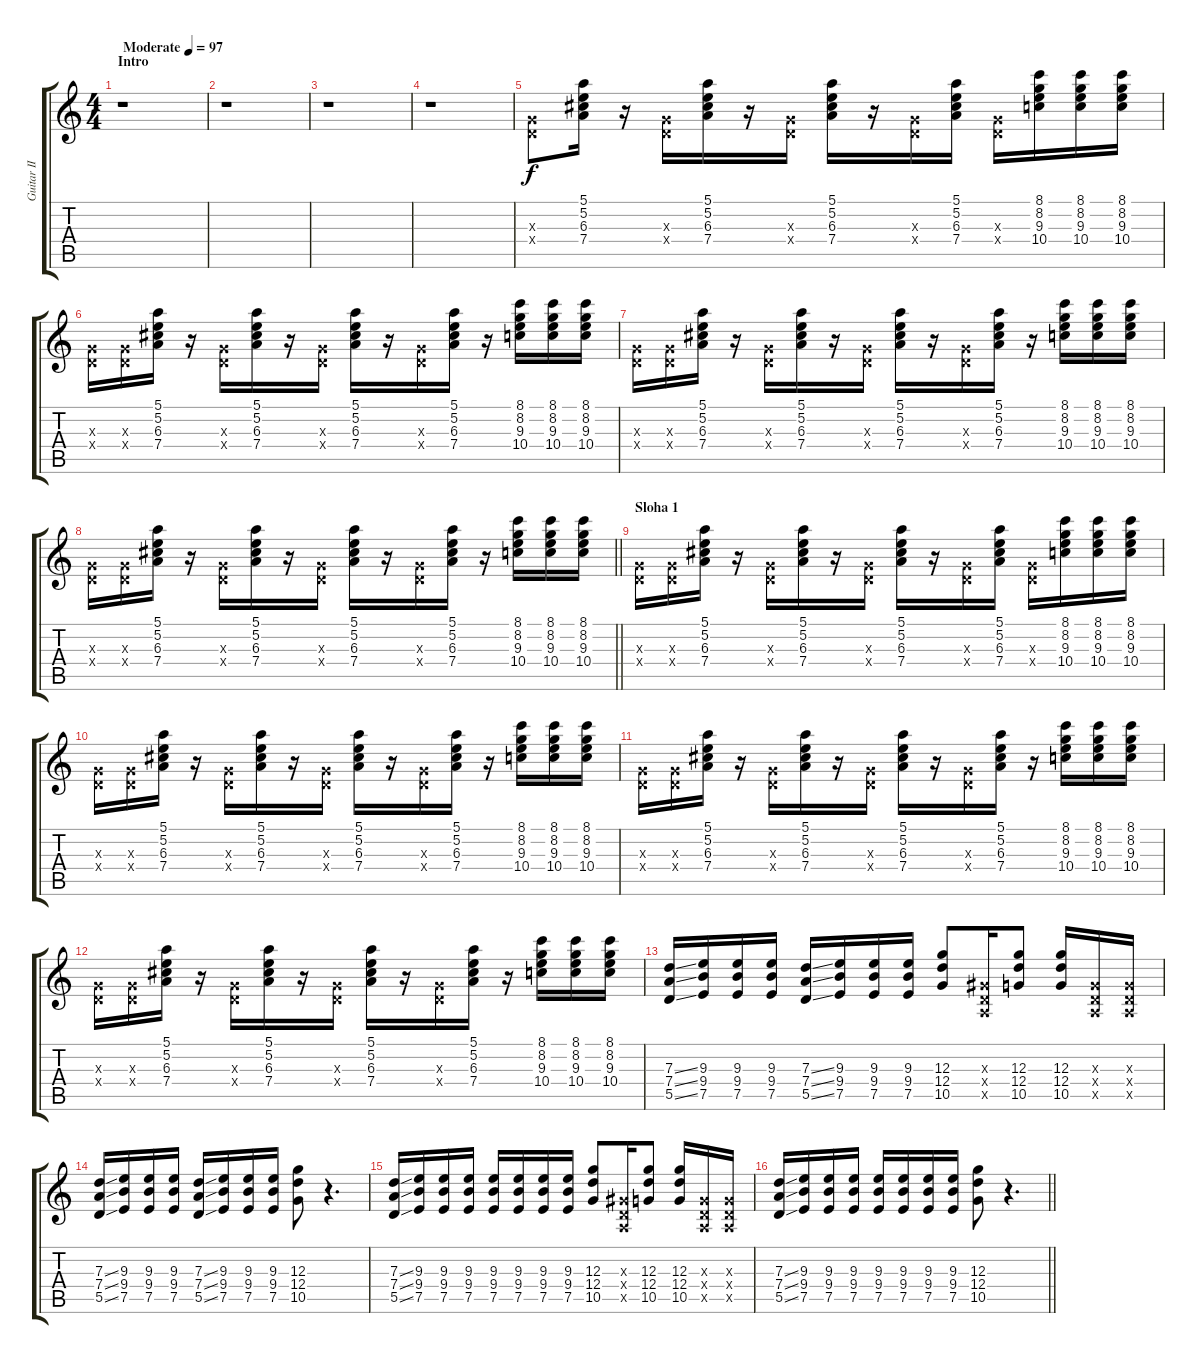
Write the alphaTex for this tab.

\track ("Guitar II" "Guitar II") {instrument electricguitarjazz}
\staff {score tabs}
\tuning (E4 B3 G3 D3 A2 E2) {hide}
\ts (4 4)
\section ("" "Intro")
\tempo (97 "Moderate")
\clef g2
\ks c
r.1{dy f instrument electricguitarjazz} |
r.1 |
r.1 |
r.1 |
(0.3{x} 0.4{x}).8 (5.1 5.2 6.3 7.4).16 r.16 (0.3{x} 0.4{x}).16 (5.1 5.2 6.3 7.4).16 r.16 (0.3{x} 0.4{x}).16 (5.1 5.2 6.3 7.4).16 r.16 (0.3{x} 0.4{x}).16 (5.1 5.2 6.3 7.4).16 (0.3{x} 0.4{x}).16 (8.1 8.2 9.3 10.4).16 (8.1 8.2 9.3 10.4).16 (8.1 8.2 9.3 10.4).16 |
(0.3{x} 0.4{x}).16 (0.3{x} 0.4{x}).16 (5.1 5.2 6.3 7.4).16 r.16 (0.3{x} 0.4{x}).16 (5.1 5.2 6.3 7.4).16 r.16 (0.3{x} 0.4{x}).16 (5.1 5.2 6.3 7.4).16 r.16 (0.3{x} 0.4{x}).16 (5.1 5.2 6.3 7.4).16 r.16 (8.1 8.2 9.3 10.4).16 (8.1 8.2 9.3 10.4).16 (8.1 8.2 9.3 10.4).16 |
(0.3{x} 0.4{x}).16 (0.3{x} 0.4{x}).16 (5.1 5.2 6.3 7.4).16 r.16 (0.3{x} 0.4{x}).16 (5.1 5.2 6.3 7.4).16 r.16 (0.3{x} 0.4{x}).16 (5.1 5.2 6.3 7.4).16 r.16 (0.3{x} 0.4{x}).16 (5.1 5.2 6.3 7.4).16 r.16 (8.1 8.2 9.3 10.4).16 (8.1 8.2 9.3 10.4).16 (8.1 8.2 9.3 10.4).16 |
\barLineRight lightlight
(0.3{x} 0.4{x}).16 (0.3{x} 0.4{x}).16 (5.1 5.2 6.3 7.4).16 r.16 (0.3{x} 0.4{x}).16 (5.1 5.2 6.3 7.4).16 r.16 (0.3{x} 0.4{x}).16 (5.1 5.2 6.3 7.4).16 r.16 (0.3{x} 0.4{x}).16 (5.1 5.2 6.3 7.4).16 r.16 (8.1 8.2 9.3 10.4).16 (8.1 8.2 9.3 10.4).16 (8.1 8.2 9.3 10.4).16 |
\section ("" "Sloha 1")
(0.3{x} 0.4{x}).16 (0.3{x} 0.4{x}).16 (5.1 5.2 6.3 7.4).16 r.16 (0.3{x} 0.4{x}).16 (5.1 5.2 6.3 7.4).16 r.16 (0.3{x} 0.4{x}).16 (5.1 5.2 6.3 7.4).16 r.16 (0.3{x} 0.4{x}).16 (5.1 5.2 6.3 7.4).16 (0.3{x} 0.4{x}).16 (8.1 8.2 9.3 10.4).16 (8.1 8.2 9.3 10.4).16 (8.1 8.2 9.3 10.4).16 |
(0.3{x} 0.4{x}).16 (0.3{x} 0.4{x}).16 (5.1 5.2 6.3 7.4).16 r.16 (0.3{x} 0.4{x}).16 (5.1 5.2 6.3 7.4).16 r.16 (0.3{x} 0.4{x}).16 (5.1 5.2 6.3 7.4).16 r.16 (0.3{x} 0.4{x}).16 (5.1 5.2 6.3 7.4).16 r.16 (8.1 8.2 9.3 10.4).16 (8.1 8.2 9.3 10.4).16 (8.1 8.2 9.3 10.4).16 |
(0.3{x} 0.4{x}).16 (0.3{x} 0.4{x}).16 (5.1 5.2 6.3 7.4).16 r.16 (0.3{x} 0.4{x}).16 (5.1 5.2 6.3 7.4).16 r.16 (0.3{x} 0.4{x}).16 (5.1 5.2 6.3 7.4).16 r.16 (0.3{x} 0.4{x}).16 (5.1 5.2 6.3 7.4).16 r.16 (8.1 8.2 9.3 10.4).16 (8.1 8.2 9.3 10.4).16 (8.1 8.2 9.3 10.4).16 |
(0.3{x} 0.4{x}).16 (0.3{x} 0.4{x}).16 (5.1 5.2 6.3 7.4).16 r.16 (0.3{x} 0.4{x}).16 (5.1 5.2 6.3 7.4).16 r.16 (0.3{x} 0.4{x}).16 (5.1 5.2 6.3 7.4).16 r.16 (0.3{x} 0.4{x}).16 (5.1 5.2 6.3 7.4).16 r.16 (8.1 8.2 9.3 10.4).16 (8.1 8.2 9.3 10.4).16 (8.1 8.2 9.3 10.4).16 |
(7.3{ss} 7.4{ss} 5.5{ss}).16{instrument overdrivenguitar} (9.3 9.4 7.5).16 (9.3 9.4 7.5).16 (9.3 9.4 7.5).16 (7.3{ss} 7.4{ss} 5.5{ss}).16 (9.3 9.4 7.5).16 (9.3 9.4 7.5).16 (9.3 9.4 7.5).16 (12.3 12.4 10.5).8 (1.3{x} 0.4{x} 0.5{x}).16 (12.3 12.4 10.5).8 (12.3 12.4 10.5).16 (0.3{x} 0.4{x} 0.5{x}).16 (0.3{x} 0.4{x} 0.5{x}).16 |
(7.3{ss} 7.4{ss} 5.5{ss}).16 (9.3 9.4 7.5).16 (9.3 9.4 7.5).16 (9.3 9.4 7.5).16 (7.3{ss} 7.4{ss} 5.5{ss}).16 (9.3 9.4 7.5).16 (9.3 9.4 7.5).16 (9.3 9.4 7.5).16 (12.3 12.4 10.5).8 r.4{d} |
(7.3{ss} 7.4{ss} 5.5{ss}).16 (9.3 9.4 7.5).16 (9.3 9.4 7.5).16 (9.3 9.4 7.5).16 (9.3 9.4 7.5).16 (9.3 9.4 7.5).16 (9.3 9.4 7.5).16 (9.3 9.4 7.5).16 (12.3 12.4 10.5).8 (1.3{x} 0.4{x} 0.5{x}).16 (12.3 12.4 10.5).8 (12.3 12.4 10.5).16 (0.3{x} 0.4{x} 0.5{x}).16 (0.3{x} 0.4{x} 0.5{x}).16 |
\barLineRight lightlight
(7.3{ss} 7.4{ss} 5.5{ss}).16 (9.3 9.4 7.5).16 (9.3 9.4 7.5).16 (9.3 9.4 7.5).16 (9.3 9.4 7.5).16 (9.3 9.4 7.5).16 (9.3 9.4 7.5).16 (9.3 9.4 7.5).16 (12.3 12.4 10.5).8 r.4{d}
